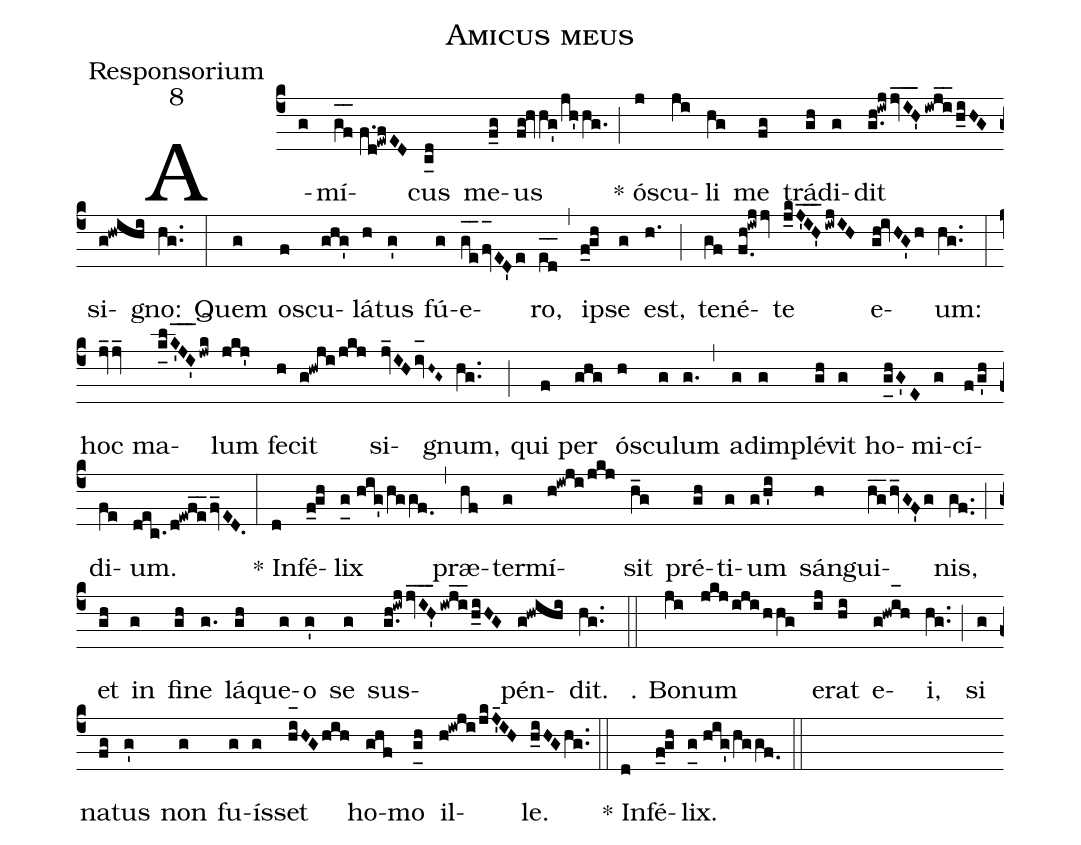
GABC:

name:Amicus meus;
office-part:Responsorium;
mode:8;
%%
(c4) A(g)mí(g_[oh:h]f_[oh:h]//f.d!ewfED)cus(c_[uh:l-0.5mm]d) me(f_g)us(fg!hvhg'/jh'hg.) (;) * ó(j)scu(ji)li(hg) me(fg) trá(gh)di(g)dit(g.h!iwj/!jv_I_H'_3/!iwj_i_/!h_iHG) si(g!hwihi)gno:(hg..) (:) Quem(g) o(f)scu(ghg')lá(h)tus(g') fú(g)e([oh:h{]g_e_2fv_[oh:}]ED'e)ro,(e_[oh:h]d_[oh:h]) (,) i(f_0gh)pse(g) est,(h.) (;) te(gf)né(f.0h!iwjjv)te(j_kJ'IH'___iwjIH) e(gh!ivHG'h)um:(hg..) (:) hoc(jv_jv_) ma(k_[uh:l]lK'_[oh:h]J_[oh:h]I'_[oh:h]jwk)lum(jkj') fe(h)cit(g!hwji/jkj) si(jv_IHiv_[oh:h]H~G~)gnum,(hg..) (;) qui(f) per(ghg) ó(h)scu(g)lum(g.) (,) ad(g)im(g)plé(gh)vit(g) ho(g_[uh:l]hG'E)mi(g)cí(f/g'h)di(fe)um.(dec./d!ewf_e_2fv_ED.) (:) * In(d)fé(f_0gh)lix(g_0[uh:l]//hig'/hggf.0) (,) præ(hf)ter(g)mí(h!iwji/jkj)sit(h_g) pré(gh)ti(g)um(g/h'i) sán(h)gui(h_g_2hv_GF'g)nis,(gf..) (;) et(gh) in(g) fi(gh)ne(g.) lá(gh)que(g)o(g') se(g) sus(g.h!iwj/!jv_I_H'_3/!iwj_i_/!h_iHG)pén(g!hwihi)dit.(hg..) (::)
℣. Bo(ji)num(jkjijihhg) e(ij)rat(hi) e(g!hwi_[oh:h]h)i,(hg..) (;) si(g) na(fg)tus(g') non(g) fu(g)ís(g)set(hi_[oh:h]HGhih) ho(ghf)mo(g_[uh:l]h) il(h!iwji/jkJ'_4IH)le.(h_iHGhg..) (::) * In(d)fé(f_0gh)lix.(g_0[uh:l]//hig'/hggf.0) (::)
